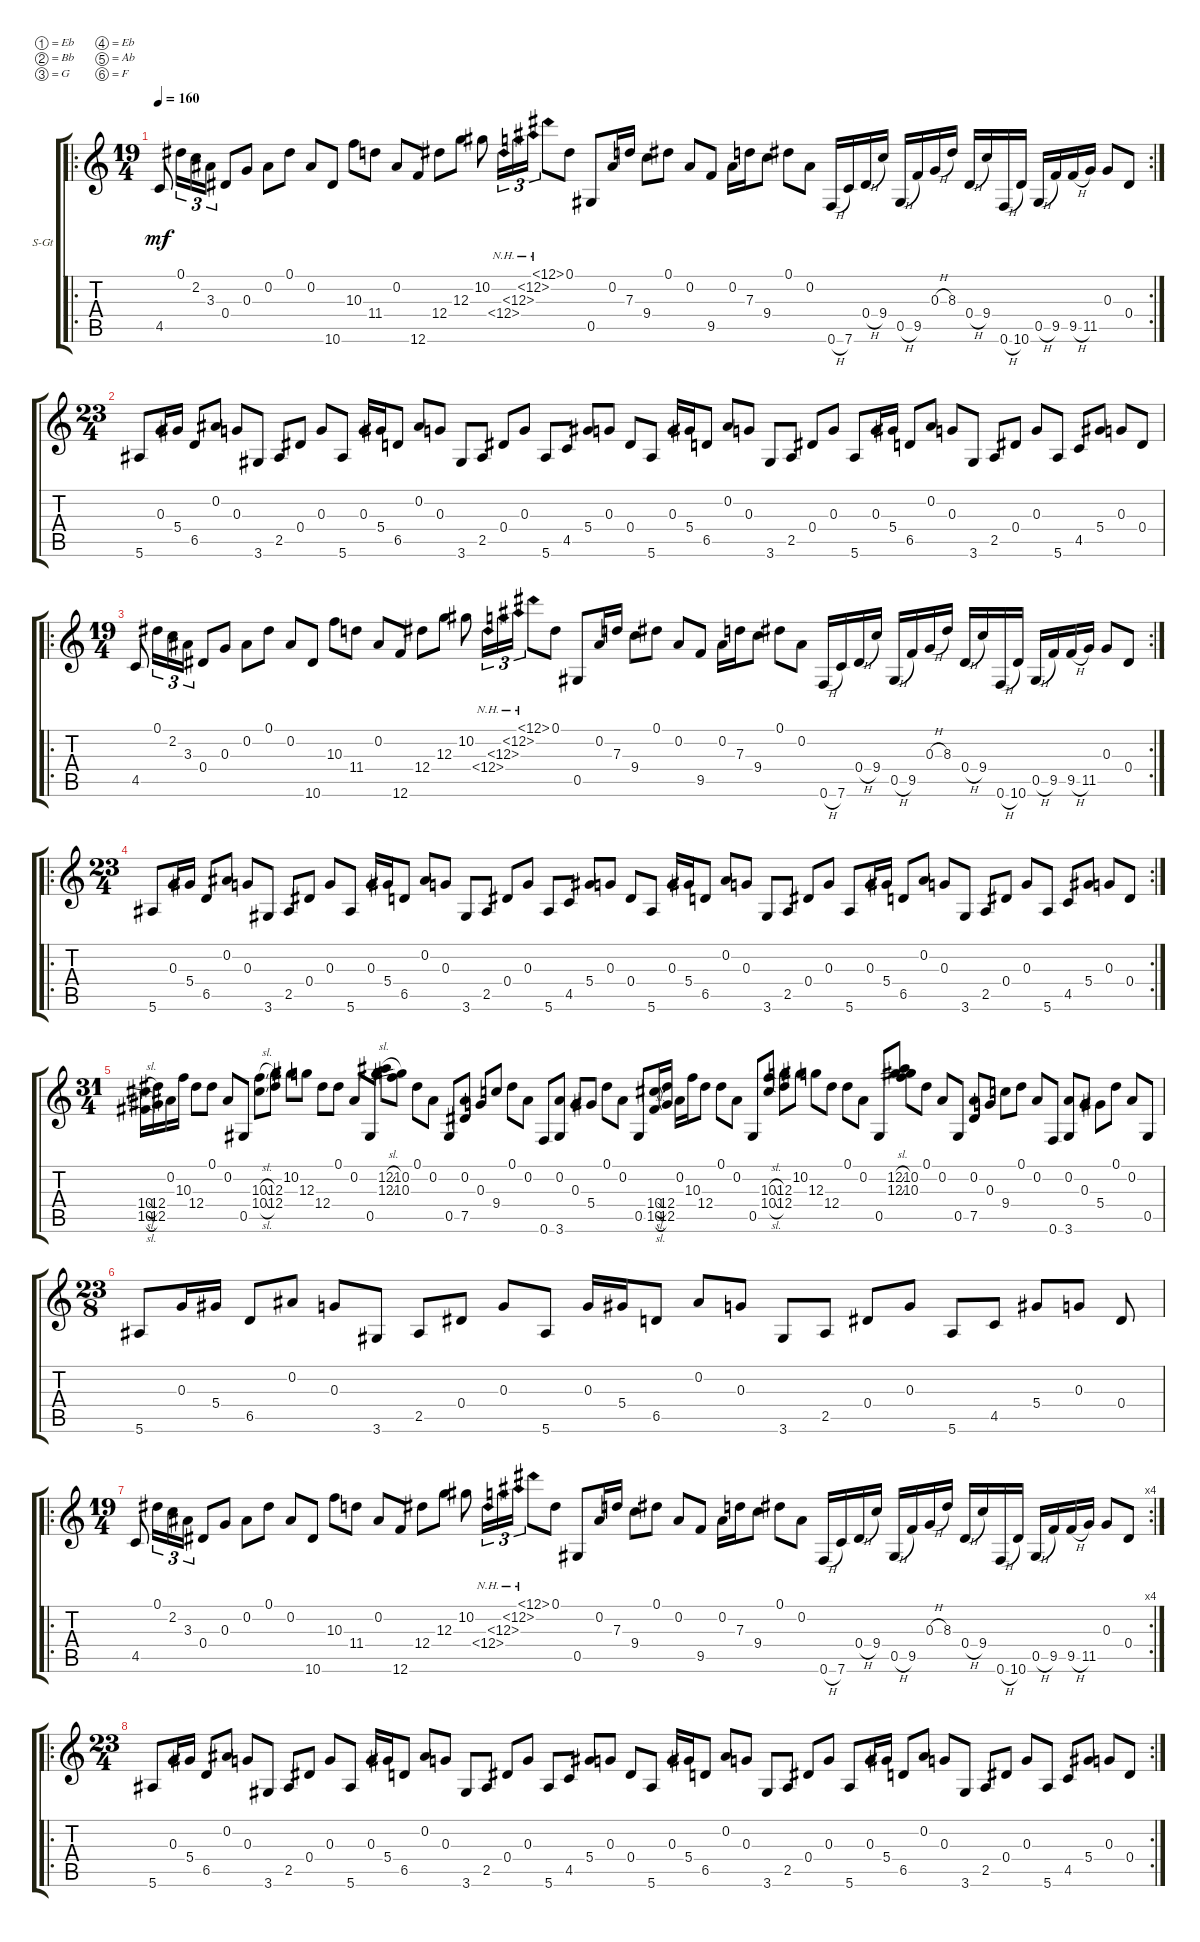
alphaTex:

\defaultSystemsLayout 4
\bracketExtendMode groupsimilarinstruments
\firstSystemTrackNameOrientation horizontal
\otherSystemsTrackNameOrientation horizontal
\track ("Steel Guitar" "S-Gt") {instrument acousticguitarsteel}
\staff {score tabs}
\tuning (Eb4 Bb3 G3 Eb3 Ab2 F2)
\ro
\rc 2
\ts (19 4)
\tempo 160
\clef g2
\ks c
4.5.8{dy mf instrument acousticguitarsteel} 0.1.16{tu (3 2)} 2.2.16{tu (3 2)} 3.3.16{tu (3 2)} 0.4.8 0.3.8 0.2.8 0.1.8 0.2.8 10.6.8 10.3.8 11.4.8 0.2.8 12.6.8 12.4.8 12.3.8 10.2.8 12.4{nh}.16{tu (3 2)} 12.3{nh}.16{tu (3 2)} 12.2{nh}.16{tu (3 2)} 12.1{nh}.8 0.1.8 0.5.8 0.2.16 7.3.16 9.4.8 0.1.8 0.2.8 9.5.8 0.2.16 7.3.16 9.4.8 0.1.8 0.2.8 0.6{h}.16 7.6.16 0.4{h}.16 9.4.16 0.5{h}.16 9.5.16 0.3{h}.16 8.3.16 0.4{h}.16 9.4.16 0.6{h}.16 10.6.16 0.5{h}.16 9.5.16 9.5{h}.16 11.5.16 0.3.8 0.4.8 |
\ts (23 4)
5.6.8 0.3.16 5.4.16 6.5.8 0.2.8 0.3.8 3.6.8 2.5.8 0.4.8 0.3.8 5.6.8 0.3.16 5.4.16 6.5.8 0.2.8 0.3.8 3.6.8 2.5.8 0.4.8 0.3.8 5.6.8 4.5.8 5.4.8 0.3.8 0.4.8 5.6.8 0.3.16 5.4.16 6.5.8 0.2.8 0.3.8 3.6.8 2.5.8 0.4.8 0.3.8 5.6.8 0.3.16 5.4.16 6.5.8 0.2.8 0.3.8 3.6.8 2.5.8 0.4.8 0.3.8 5.6.8 4.5.8 5.4.8 0.3.8 0.4.8 |
\ro
\rc 2
\ts (19 4)
4.5.8 0.1.16{tu (3 2)} 2.2.16{tu (3 2)} 3.3.16{tu (3 2)} 0.4.8 0.3.8 0.2.8 0.1.8 0.2.8 10.6.8 10.3.8 11.4.8 0.2.8 12.6.8 12.4.8 12.3.8 10.2.8 12.4{nh}.16{tu (3 2)} 12.3{nh}.16{tu (3 2)} 12.2{nh}.16{tu (3 2)} 12.1{nh}.8 0.1.8 0.5.8 0.2.16 7.3.16 9.4.8 0.1.8 0.2.8 9.5.8 0.2.16 7.3.16 9.4.8 0.1.8 0.2.8 0.6{h}.16 7.6.16 0.4{h}.16 9.4.16 0.5{h}.16 9.5.16 0.3{h}.16 8.3.16 0.4{h}.16 9.4.16 0.6{h}.16 10.6.16 0.5{h}.16 9.5.16 9.5{h}.16 11.5.16 0.3.8 0.4.8 |
\ro
\rc 2
\ts (23 4)
5.6.8 0.3.16 5.4.16 6.5.8 0.2.8 0.3.8 3.6.8 2.5.8 0.4.8 0.3.8 5.6.8 0.3.16 5.4.16 6.5.8 0.2.8 0.3.8 3.6.8 2.5.8 0.4.8 0.3.8 5.6.8 4.5.8 5.4.8 0.3.8 0.4.8 5.6.8 0.3.16 5.4.16 6.5.8 0.2.8 0.3.8 3.6.8 2.5.8 0.4.8 0.3.8 5.6.8 0.3.16 5.4.16 6.5.8 0.2.8 0.3.8 3.6.8 2.5.8 0.4.8 0.3.8 5.6.8 4.5.8 5.4.8 0.3.8 0.4.8 |
\ts (31 4)
(10.5{sl} 10.4{sl}).16 (12.4 12.5).16 0.2.16 10.3.16 12.4.8 0.1.8 0.2.8 0.5.8 (10.4{sl} 10.3{sl}).8 (12.3 12.4).8 10.2.8 12.3.8 12.4.8 0.1.8 0.2.8 0.5.8 (12.3{sl} 12.2{sl}).8 (10.2 10.3).8 0.1.8 0.2.8 0.5.8 (7.5 0.2).8 0.3.8 9.4.8 0.1.8 0.2.8 0.6.8 (3.6 0.2).8 0.3.8 5.4.8 0.1.8 0.2.8 0.5.8 (10.5{sl} 10.4{sl}).16 (12.4 12.5).16 0.2.16 10.3.16 12.4.8 0.1.8 0.2.8 0.5.8 (10.4{sl} 10.3{sl}).8 (12.3 12.4).8 10.2.8 12.3.8 12.4.8 0.1.8 0.2.8 0.5.8 (12.3{sl} 12.2{sl}).8 (10.2 10.3).8 0.1.8 0.2.8 0.5.8 (7.5 0.2).8 0.3.8 9.4.8 0.1.8 0.2.8 0.6.8 (3.6 0.2).8 0.3.8 5.4.8 0.1.8 0.2.8 0.5.8 |
\ts (23 8)
5.6.8 0.3.16 5.4.16 6.5.8 0.2.8 0.3.8 3.6.8 2.5.8 0.4.8 0.3.8 5.6.8 0.3.16 5.4.16 6.5.8 0.2.8 0.3.8 3.6.8 2.5.8 0.4.8 0.3.8 5.6.8 4.5.8 5.4.8 0.3.8 0.4.8 |
\ro
\rc 4
\ts (19 4)
4.5.8 0.1.16{tu (3 2)} 2.2.16{tu (3 2)} 3.3.16{tu (3 2)} 0.4.8 0.3.8 0.2.8 0.1.8 0.2.8 10.6.8 10.3.8 11.4.8 0.2.8 12.6.8 12.4.8 12.3.8 10.2.8 12.4{nh}.16{tu (3 2)} 12.3{nh}.16{tu (3 2)} 12.2{nh}.16{tu (3 2)} 12.1{nh}.8 0.1.8 0.5.8 0.2.16 7.3.16 9.4.8 0.1.8 0.2.8 9.5.8 0.2.16 7.3.16 9.4.8 0.1.8 0.2.8 0.6{h}.16 7.6.16 0.4{h}.16 9.4.16 0.5{h}.16 9.5.16 0.3{h}.16 8.3.16 0.4{h}.16 9.4.16 0.6{h}.16 10.6.16 0.5{h}.16 9.5.16 9.5{h}.16 11.5.16 0.3.8 0.4.8 |
\ro
\rc 2
\ts (23 4)
5.6.8 0.3.16 5.4.16 6.5.8 0.2.8 0.3.8 3.6.8 2.5.8 0.4.8 0.3.8 5.6.8 0.3.16 5.4.16 6.5.8 0.2.8 0.3.8 3.6.8 2.5.8 0.4.8 0.3.8 5.6.8 4.5.8 5.4.8 0.3.8 0.4.8 5.6.8 0.3.16 5.4.16 6.5.8 0.2.8 0.3.8 3.6.8 2.5.8 0.4.8 0.3.8 5.6.8 0.3.16 5.4.16 6.5.8 0.2.8 0.3.8 3.6.8 2.5.8 0.4.8 0.3.8 5.6.8 4.5.8 5.4.8 0.3.8 0.4.8
